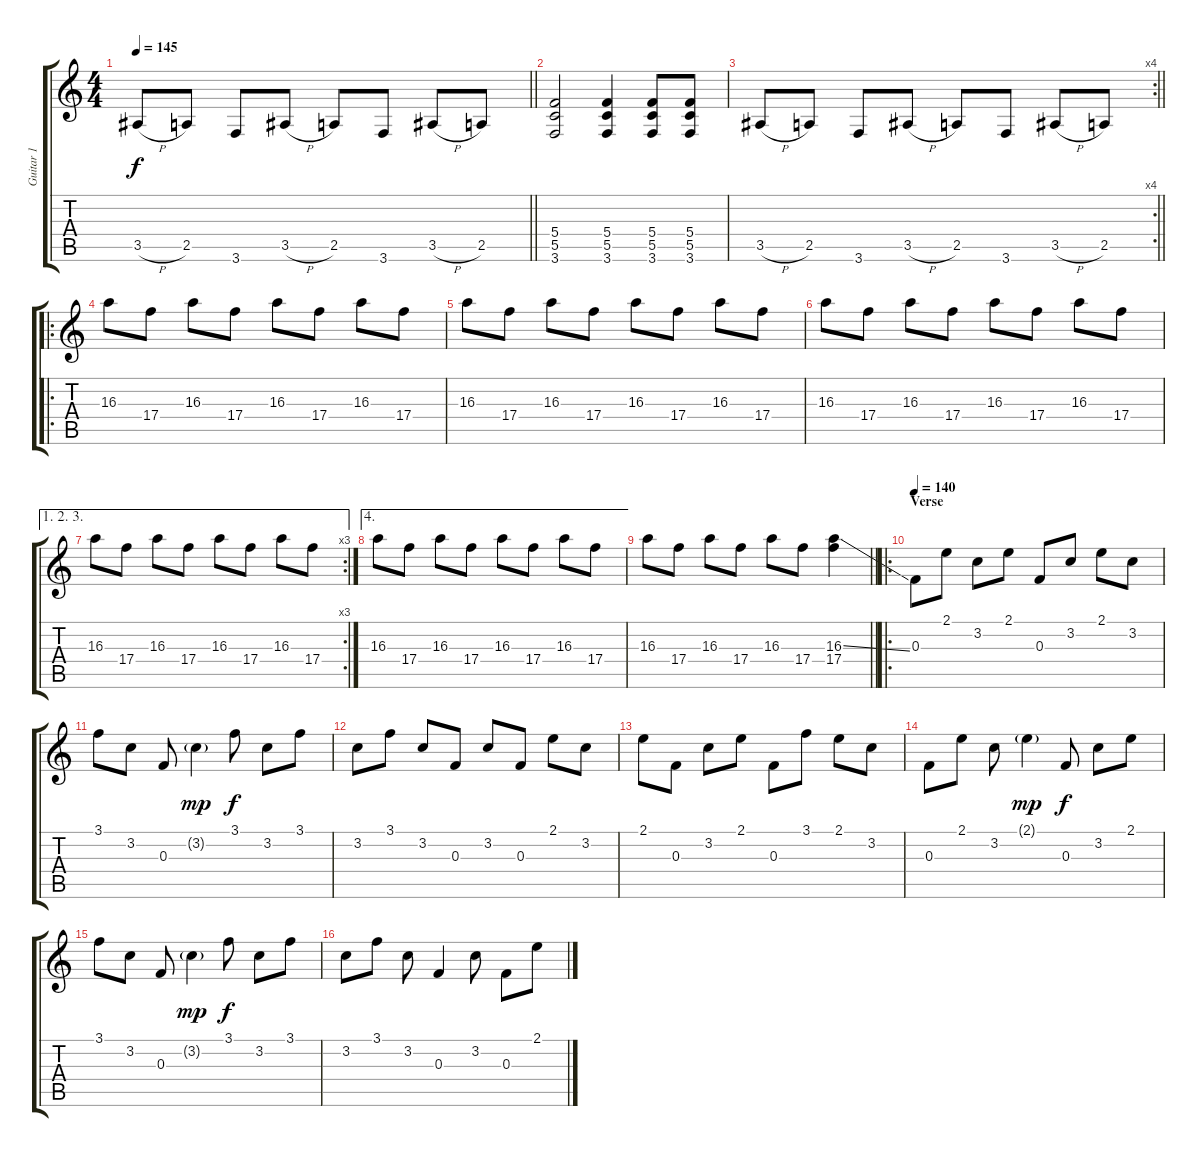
\track ("Guitar 1" "Guitar 1") {instrument distortionguitar}
\staff {score tabs}
\tuning (D4 A3 F3 C3 G2 D2) {hide}
\ts (4 4)
\tempo 145
\clef g2
\barLineRight lightlight
\ks c
3.5{h}.8{dy f} 2.5.8 3.6.8 3.5{h}.8 2.5.8 3.6.8 3.5{h}.8 2.5.8 |
(5.4 5.5 3.6).2 (5.4 5.5 3.6).4 (5.4 5.5 3.6).8 (5.4 5.5 3.6).8 |
\rc 4
\barLineRight lightlight
3.5{h}.8 2.5.8 3.6.8 3.5{h}.8 2.5.8 3.6.8 3.5{h}.8 2.5.8 |
\ro
16.3.8 17.4.8 16.3.8 17.4.8 16.3.8 17.4.8 16.3.8 17.4.8 |
16.3.8 17.4.8 16.3.8 17.4.8 16.3.8 17.4.8 16.3.8 17.4.8 |
16.3.8 17.4.8 16.3.8 17.4.8 16.3.8 17.4.8 16.3.8 17.4.8 |
\ae (1 2 3)
\rc 3
16.3.8 17.4.8 16.3.8 17.4.8 16.3.8 17.4.8 16.3.8 17.4.8 |
\ae 4
16.3.8 17.4.8 16.3.8 17.4.8 16.3.8 17.4.8 16.3.8 17.4.8 |
\barLineRight lightlight
16.3.8 17.4.8 16.3.8 17.4.8 16.3.8 17.4.8 (16.3{ss} 17.4).4 |
\ro
\section ("" "Verse")
\tempo 140
0.3.8{instrument electricguitarclean} 2.1.8 3.2.8 2.1.8 0.3.8 3.2.8 2.1.8 3.2.8 |
3.1.8 3.2.8 0.3.8 3.2{g}.4{dy mp} 3.1.8{dy f} 3.2.8 3.1.8 |
3.2.8 3.1.8 3.2.8 0.3.8 3.2.8 0.3.8 2.1.8 3.2.8 |
2.1.8 0.3.8 3.2.8 2.1.8 0.3.8 3.1.8 2.1.8 3.2.8 |
0.3.8 2.1.8 3.2.8 2.1{g}.4{dy mp} 0.3.8{dy f} 3.2.8 2.1.8 |
3.1.8 3.2.8 0.3.8 3.2{g}.4{dy mp} 3.1.8{dy f} 3.2.8 3.1.8 |
3.2.8 3.1.8 3.2.8 0.3.4 3.2.8 0.3.8 2.1.8
